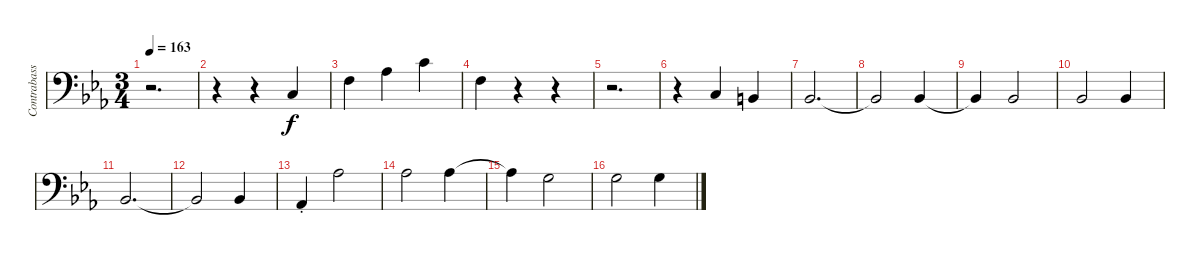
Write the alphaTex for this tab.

\track ("Contrabasso" "Contrabass") {instrument contrabass}
\staff {score}
\tuning (G2 D2 A1 E1 B0) {hide}
\ts (3 4)
\tempo 163
\clef f4
\ks eb
r.2{d dy f} |
r.4 r.4 3.3.4 |
3.2.4 1.1.4 5.1.4 |
3.2.4 r.4 r.4 |
r.2{d} |
r.4 3.3.4 2.3.4 |
1.3.2{d} |
1.3{t}.2 1.3.4 |
1.3{t}.4 1.3.2 |
1.3.2 1.3.4 |
1.3.2{d} |
1.3{t}.2 1.3.4 |
4.4{st}.4 1.1.2 |
1.1.2 1.1.4 |
1.1{t}.4 0.1.2 |
0.1.2 0.1.4
